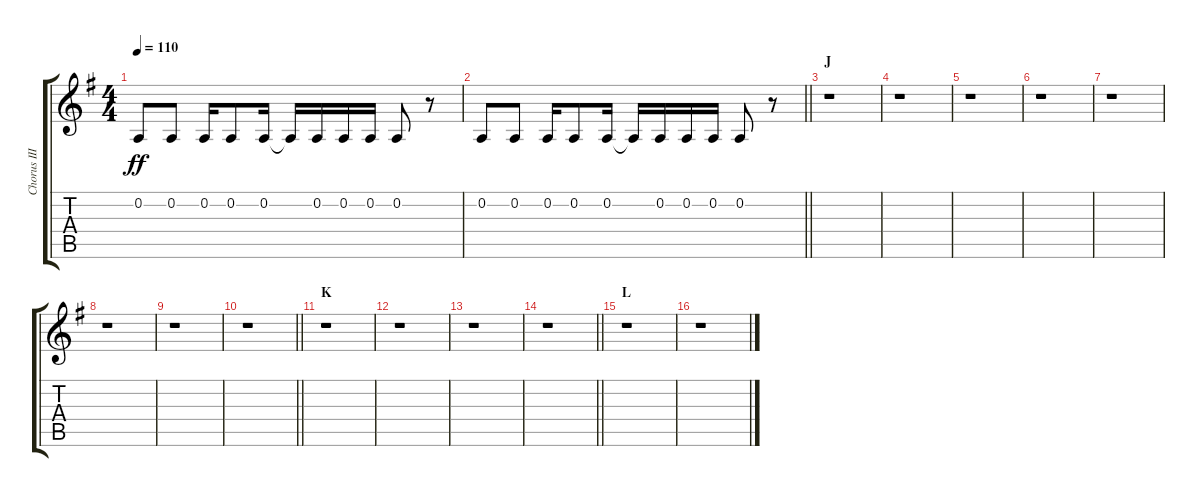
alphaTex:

\track ("Chorus III" "Chorus III") {instrument voiceoohs}
\staff {score tabs}
\tuning (D4 A3 F3 C3 G2 D2) {hide}
\ts (4 4)
\tempo 110
\clef g2
\ks g
0.2.8{dy ff} 0.2.8 0.2.16 0.2.8 0.2.16 0.2{t}.16 0.2.16 0.2.16 0.2.16 0.2.8 r.8 |
\barLineRight lightlight
0.2.8 0.2.8 0.2.16 0.2.8 0.2.16 0.2{t}.16 0.2.16 0.2.16 0.2.16 0.2.8 r.8 |
\section ("" "J")
r.1 |
r.1 |
r.1 |
r.1 |
r.1 |
r.1 |
r.1 |
\barLineRight lightlight
r.1 |
\section ("" "K")
r.1 |
r.1 |
r.1 |
\barLineRight lightlight
r.1 |
\section ("" "L")
r.1 |
r.1
